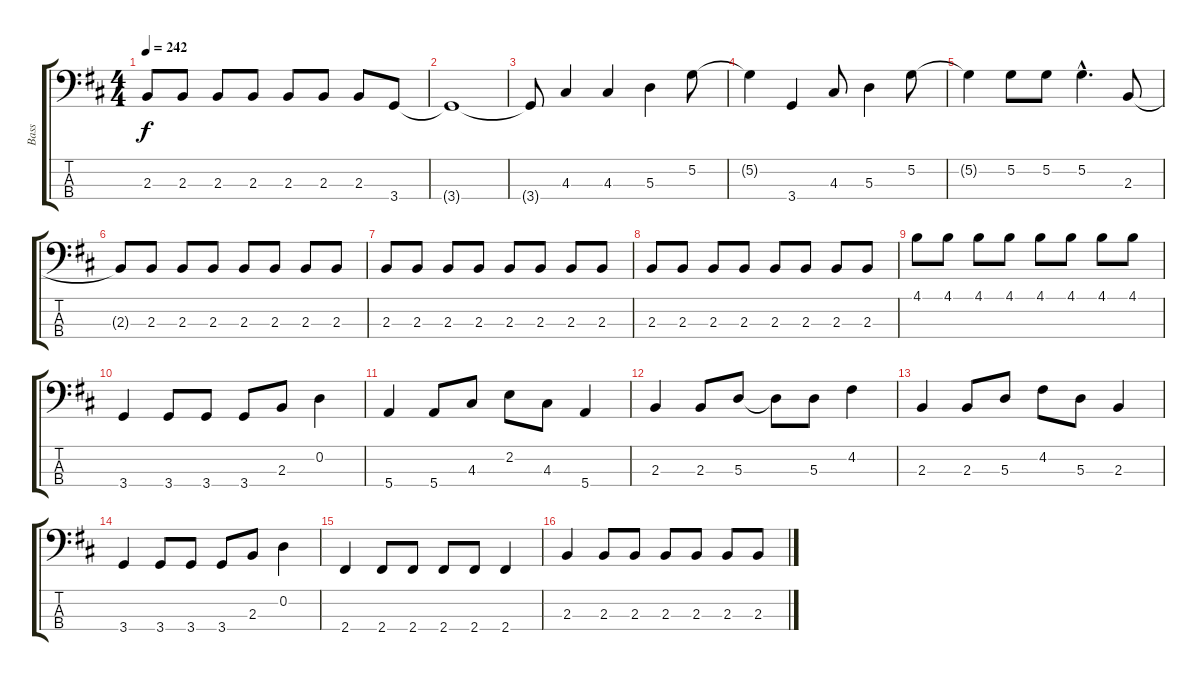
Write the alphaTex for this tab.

\track ("Bass" "Bass") {instrument electricbassfinger}
\staff {score tabs}
\tuning (G2 D2 A1 E1) {hide}
\ts (4 4)
\tempo 242
\clef f4
\ks d
2.3.8{dy f} 2.3.8 2.3.8 2.3.8 2.3.8 2.3.8 2.3.8 3.4.8 |
3.4{t}.1 |
3.4{t}.8 4.3.4 4.3.4 5.3.4 5.2.8 |
5.2{t}.4 3.4.4 4.3.8 5.3.4 5.2.8 |
5.2{t}.4 5.2.8 5.2.8 5.2{hac}.4{d} 2.3.8 |
2.3{t}.8 2.3.8 2.3.8 2.3.8 2.3.8 2.3.8 2.3.8 2.3.8 |
2.3.8 2.3.8 2.3.8 2.3.8 2.3.8 2.3.8 2.3.8 2.3.8 |
2.3.8 2.3.8 2.3.8 2.3.8 2.3.8 2.3.8 2.3.8 2.3.8 |
4.1.8 4.1.8 4.1.8 4.1.8 4.1.8 4.1.8 4.1.8 4.1.8 |
3.4.4 3.4.8 3.4.8 3.4.8 2.3.8 0.2.4 |
5.4.4 5.4.8 4.3.8 2.2.8 4.3.8 5.4.4 |
2.3.4 2.3.8 5.3.8 5.3{t}.8 5.3.8 4.2.4 |
2.3.4 2.3.8 5.3.8 4.2.8 5.3.8 2.3.4 |
3.4.4 3.4.8 3.4.8 3.4.8 2.3.8 0.2.4 |
2.4.4 2.4.8 2.4.8 2.4.8 2.4.8 2.4.4 |
2.3.4 2.3.8 2.3.8 2.3.8 2.3.8 2.3.8 2.3.8
